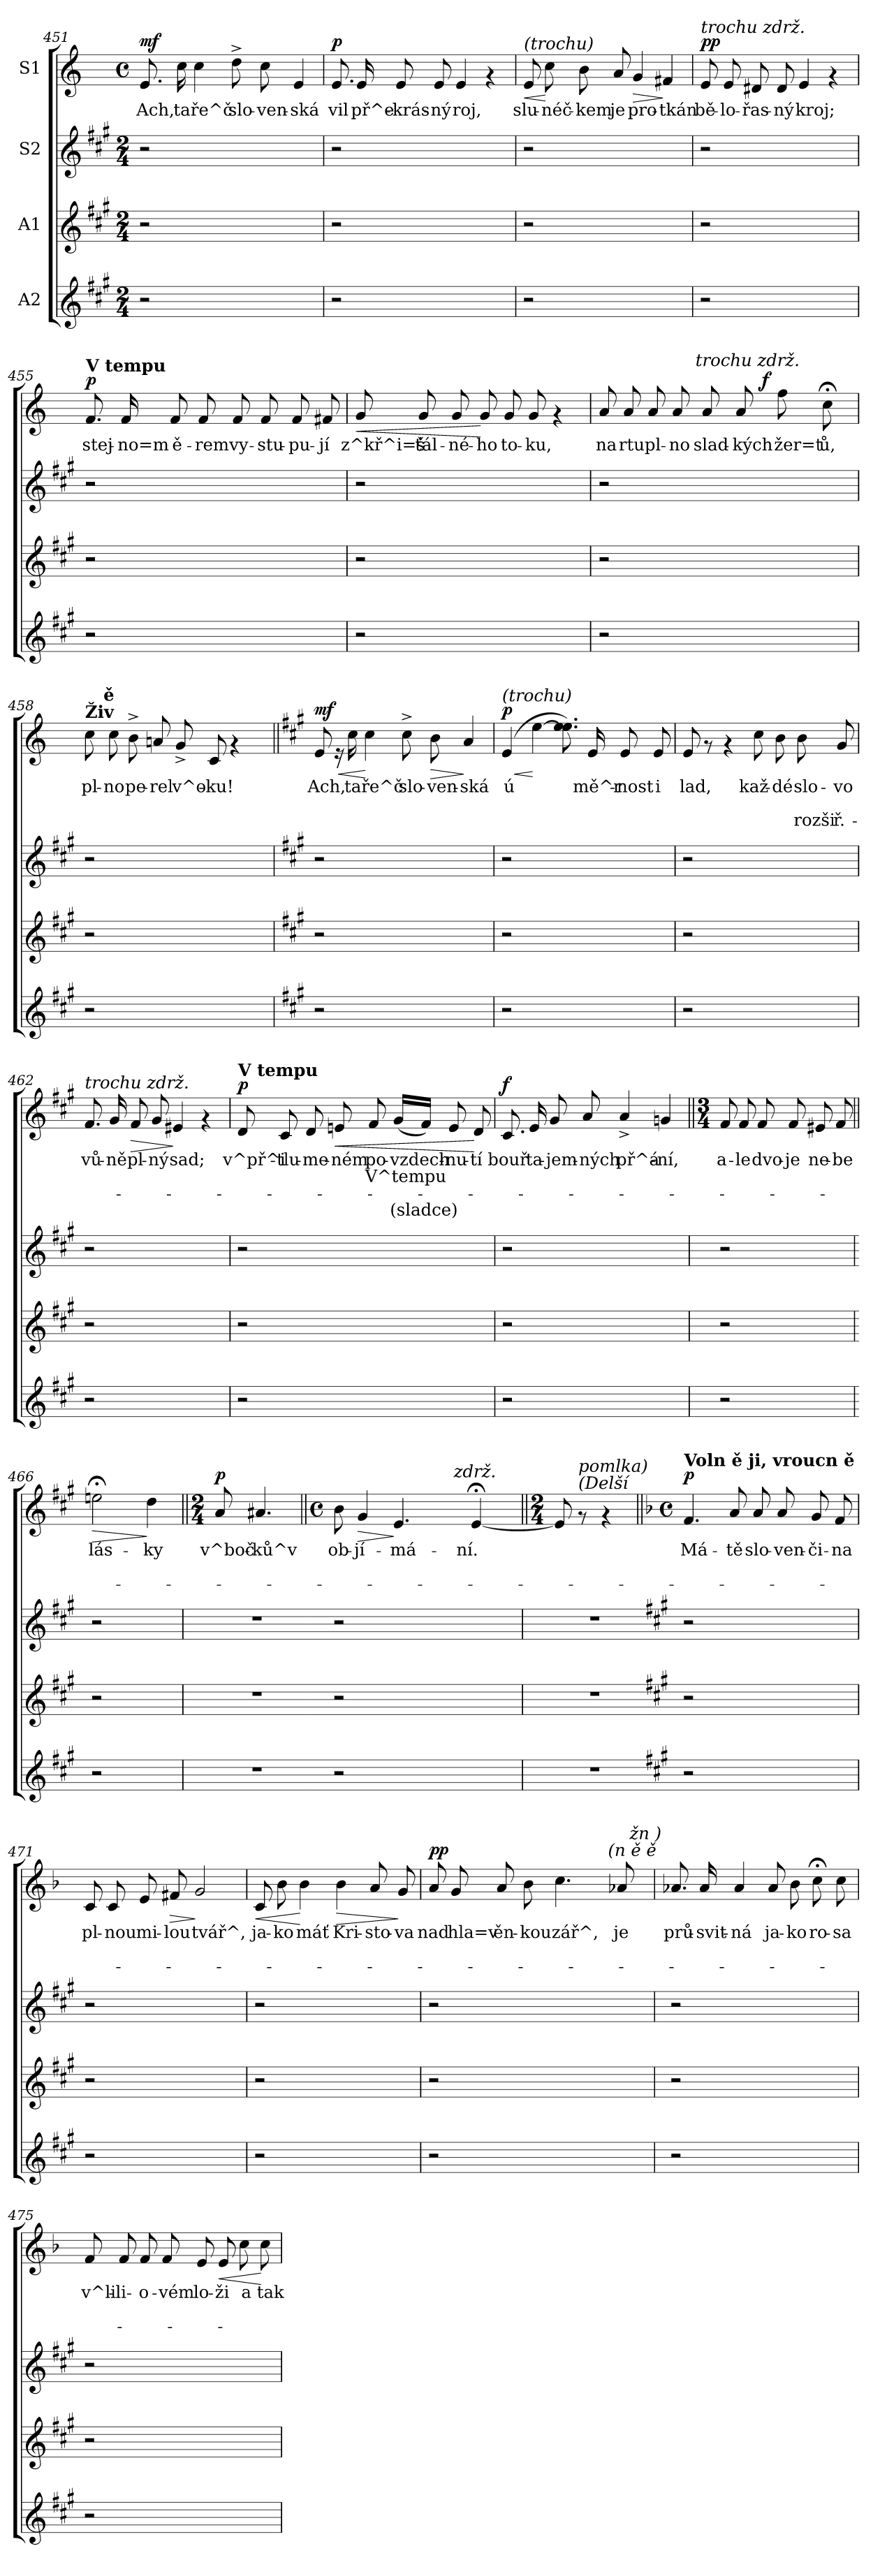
**kern	**kern	**kern	**kern	**text	**text	**text	**text	**dynam
*part4	*part3	*part2	*part1	*part1	*part1	*part1	*part1	*part1
*staff4	*staff3	*staff2	*staff1	*staff1	*staff1	*staff1	*staff1	*staff1
*I"A2	*I"A1	*I"S2	*I"S1	*	*	*	*	*
*clefG2	*clefG2	*clefG2	*clefG2	*	*	*	*	*
*k[f#c#g#]	*k[f#c#g#]	*k[f#c#g#]	*k[]	*	*	*	*	*
*A:	*A:	*A:	*C:	*	*	*	*	*
*M2/4	*M2/4	*M2/4	*M4/4	*	*	*	*	*
*	*	*	*met(c)	*	*	*	*	*
=451	=451	=451	=451	=451	=451	=451	=451	=451
!	!	!	!	!LO:LY:b:cj	!	!	!	!LO:DY:a
2r	2r	2r	8.e/	Ach,	.	.	.	mf
!	!	!	!	!LO:LY:b:cj	!	!	!	!
.	.	.	16cc\	ta	.	.	.	.
!	!	!	!	!LO:LY:b:cj	!	!	!	!
.	.	.	4cc\	ře^č	.	.	.	.
!	!	!	!	!LO:LY:b:cj	!	!	!	!
2ryy	2ryy	2ryy	8dd^>\	slo-	.	.	.	.
!	!	!	!	!LO:LY:b:cj	!	!	!	!
.	.	.	8cc\	-ven-	.	.	.	.
!	!	!	!	!LO:LY:b:cj	!	!	!	!
.	.	.	4e/	-ská	.	.	.	.
!!LO:LB:g=z
=452	=452	=452	=452	=452	=452	=452	=452	=452
!	!	!	!	!LO:LY:b:cj	!	!	!	!LO:DY:a
2r	2r	2r	8.e/	vil	.	.	.	p
!	!	!	!	!LO:LY:b:cj	!	!	!	!
.	.	.	16e/	př^e-	.	.	.	.
!	!	!	!	!LO:LY:b:cj	!	!	!	!
.	.	.	8e/	-krás-	.	.	.	.
!	!	!	!	!LO:LY:b:cj	!	!	!	!
.	.	.	8e/	-ný	.	.	.	.
!	!	!	!	!LO:LY:b:cj	!	!	!	!
2ryy	2ryy	2ryy	4e/	roj,	.	.	.	.
.	.	.	4rf	.	.	.	.	.
=453	=453	=453	=453	=453	=453	=453	=453	=453
!	!	!	!LO:TX:a:i:t=(trochu)	!	!	!	!	!
!	!	!	!	!LO:LY:b:cj	!	!	!	!LO:HP:b
2r	2r	2r	8e/	slu-	.	.	.	<
!	!	!	!	!LO:LY:b:cj	!	!	!	!
.	.	.	8cc\	-néč-	.	.	.	[
!	!	!	!	!LO:LY:b:cj	!	!	!	!
.	.	.	8b\	-kem	.	.	.	.
!	!	!	!	!LO:LY:b:cj	!	!	!	!
.	.	.	8a/	je	.	.	.	.
!	!	!	!	!LO:LY:b:cj	!	!	!	!LO:HP:b
2ryy	2ryy	2ryy	4g/	pro-	.	.	.	>
!	!	!	!	!LO:LY:b:cj	!	!	!	!
.	.	.	4f#X/	-tkán	.	.	.	]
=454	=454	=454	=454	=454	=454	=454	=454	=454
!	!	!	!LO:TX:a:i:t=trochu zdrž.	!	!	!	!	!
!	!	!	!	!LO:LY:b:cj	!	!	!	!LO:DY:a
2r	2r	2r	8e/	bě-	.	.	.	pp
!	!	!	!	!LO:LY:b:cj	!	!	!	!
.	.	.	8e/	-lo-	.	.	.	.
!	!	!	!	!LO:LY:b:cj	!	!	!	!
.	.	.	8d#X/	-řas-	.	.	.	.
!	!	!	!	!LO:LY:b:cj	!	!	!	!
.	.	.	8d#/	-ný	.	.	.	.
!	!	!	!	!LO:LY:b:cj	!	!	!	!
2ryy	2ryy	2ryy	4e/	kroj;	.	.	.	.
.	.	.	4rf	.	.	.	.	.
!!LO:LB:g=z
=455	=455	=455	=455	=455	=455	=455	=455	=455
!	!	!	!LO:TX:a:B:t=V tempu	!	!	!	!	!
!	!	!	!	!LO:LY:b:cj	!	!	!	!LO:DY:a
2r	2r	2r	8.f/	stej-	.	.	.	p
!	!	!	!	!LO:LY:b:cj	!	!	!	!
.	.	.	16f/	-no=m	.	.	.	.
!	!	!	!	!LO:LY:b:cj	!	!	!	!
.	.	.	8f/	ě-	.	.	.	.
!	!	!	!	!LO:LY:b:cj	!	!	!	!
.	.	.	8f/	-rem	.	.	.	.
!	!	!	!	!LO:LY:b:cj	!	!	!	!
2ryy	2ryy	2ryy	8f/	vy-	.	.	.	.
!	!	!	!	!LO:LY:b:cj	!	!	!	!
.	.	.	8f/	-stu-	.	.	.	.
!	!	!	!	!LO:LY:b:cj	!	!	!	!
.	.	.	8f/	-pu-	.	.	.	.
!	!	!	!	!LO:LY:b:cj	!	!	!	!
.	.	.	8f#X/	-jí	.	.	.	.
=456	=456	=456	=456	=456	=456	=456	=456	=456
!	!	!	!	!LO:LY:b:cj	!	!	!	!LO:HP:b
2r	2r	2r	8g/	z^kř^i=š	.	.	.	<
!	!	!	!	!LO:LY:b:cj	!	!	!	!
.	.	.	8g/	ťál-	.	.	.	.
!	!	!	!	!LO:LY:b:cj	!	!	!	!
.	.	.	8g/	-né-	.	.	.	.
!	!	!	!	!LO:LY:b:cj	!	!	!	!
.	.	.	8g/	-ho	.	.	.	[
!	!	!	!	!LO:LY:b:cj	!	!	!	!
2ryy	2ryy	2ryy	8g/	to-	.	.	.	.
!	!	!	!	!LO:LY:b:cj	!	!	!	!
.	.	.	8g/	-ku,	.	.	.	.
.	.	.	4rf	.	.	.	.	.
=457	=457	=457	=457	=457	=457	=457	=457	=457
!	!	!	!LO:TX:a:i:t=cresc.	!	!	!	!	!
!	!	!	!	!LO:LY:b:cj	!	!	!	!
*	*	*	*^	*	*	*	*	*
*	*	*	*	*^	*	*	*	*	*
2r	2r	2r	8a/	2ryy	4ryy	na	.	.	.	.
!	!	!	!	!	!	!LO:LY:b:cj	!	!	!	!
.	.	.	8a/	.	.	rtu	.	.	.	.
!	!	!	!	!	!	!LO:LY:b:cj	!	!	!	!
.	.	.	8a/	.	8...ryy	pl-	.	.	.	.
!	!	!	!	!	!	!LO:LY:b:cj	!	!	!	!
.	.	.	8a/	.	.	-no	.	.	.	.
!	!	!	!	!	!LO:TX:a:i:t=trochu zdrž.	!	!	!	!	!
.	.	.	.	.	2ryy	.	.	.	.	.
!	!	!	!	!	!	!LO:LY:b:cj	!	!	!	!
2ryy	2ryy	2ryy	8a/	8ryy	.	slad-	.	.	.	.
!	!	!	!	!	!	!LO:LY:b:cj	!	!	!	!
.	.	.	8a/	16ryy	.	-kých	.	.	.	.
.	.	.	.	64ryy	.	.	.	.	.	.
!	!	!	!	!	!	!	!	!	!	!LO:DY:a
.	.	.	.	4ryy	.	.	.	.	.	f
!	!	!	!	!	!	!LO:LY:b:cj	!	!	!	!
.	.	.	8ff\	.	.	žer=t	.	.	.	.
!	!	!	!	!	!	!LO:LY:b:cj	!	!	!	!
.	.	.	8cc;<\	.	.	ů,	.	.	.	.
.	.	.	.	32.ryy	.	.	.	.	.	.
.	.	.	.	.	64ryy	.	.	.	.	.
!!LO:LB:g=z
=458	=458	=458	=458	=458	=458	=458	=458	=458	=458	=458
!	!	!	!LO:TX:a:B:t=Živ	!	!	!	!	!	!	!
!	!	!	!	!	!	!LO:LY:b:cj	!	!	!	!
*	*	*	*	*v	*v	*	*	*	*	*
2r	2r	2r	8cc\	16..ryy	pl-	.	.	.	.
!	!	!	!	!LO:TX:a:B:t=ě	!	!	!	!	!
.	.	.	.	2ryy	.	.	.	.	.
!	!	!	!	!	!LO:LY:b:cj	!	!	!	!
.	.	.	8cc\	.	-no	.	.	.	.
!	!	!	!	!	!LO:LY:b:cj	!	!	!	!
.	.	.	8b^>\	.	pe-	.	.	.	.
!	!	!	!	!	!LO:LY:b:cj	!	!	!	!
.	.	.	8an/	.	-rel	.	.	.	.
!	!	!	!	!	!LO:LY:b:cj	!	!	!	!
2ryy	2ryy	2ryy	8g^>/	.	v^o-	.	.	.	.
.	.	.	.	4ryy	.	.	.	.	.
!	!	!	!	!	!LO:LY:b:cj	!	!	!	!
.	.	.	8c/	.	-ku!	.	.	.	.
.	.	.	4rf	.	.	.	.	.	.
.	.	.	.	8ryy	.	.	.	.	.
.	.	.	.	64ryy	.	.	.	.	.
*	*	*	*v	*v	*	*	*	*	*
=459	=459	=459	=459||	=459||	=459||	=459||	=459||	=459||
*	*	*	*k[f#c#g#]	*	*	*	*	*
*	*	*	*A:	*	*	*	*	*
*	*	*	*^	*	*	*	*	*
!	!	!	!LO:TX:a:B:t=Tempo I.	!	!	!	!	!	!
!	!	!	!	!	!LO:LY:b:cj	!	!	!	!LO:HP:b
!	!	!	!	!	!	!	!	!	!LO:DY:n=1:a
*	*	*	*v	*v	*	*	*	*	*
2r	2r	2r	8e/	Ach,	.	.	.	< mf
.	.	.	16re	.	.	.	.	.
!	!	!	!	!LO:LY:b:cj	!	!	!	!
.	.	.	16cc#\	ta	.	.	.	.
!	!	!	!	!LO:LY:b:cj	!	!	!	!
.	.	.	4cc#\	ře^č	.	.	.	[
!	!	!	!	!LO:LY:b:cj	!	!	!	!
2ryy	2ryy	2ryy	8cc#^>\	slo-	.	.	.	.
!	!	!	!	!LO:LY:b:cj	!	!	!	!LO:HP:b
.	.	.	8b\	-ven-	.	.	.	>
!	!	!	!	!LO:LY:b:cj	!	!	!	!
.	.	.	4a/	-ská	.	.	.	]
=460	=460	=460	=460	=460	=460	=460	=460	=460
!	!	!	!LO:TX:a:i:t=(trochu)	!	!	!	!	!
!	!	!	!	!LO:LY:b:cj	!	!	!	!LO:HP:b
!	!	!	!	!	!	!	!	!LO:DY:n=1:a
2r	2r	2r	(>4e/	ú-	.	.	.	< p
!	!	!	!	!LO:LY:b:cj	!	!	!	!
.	.	.	[>4ee\	--	.	.	.	[
!	!	!	!	!LO:LY:b:cj	!	!	!	!
2ryy	2ryy	2ryy	8.ee\ 8.ee\])	--	.	.	.	.
!	!	!	!	!LO:LY:b:cj	!	!	!	!
.	.	.	16e/	-mě^r-	.	.	.	.
!	!	!	!	!LO:LY:b:cj	!	!	!	!
.	.	.	8e/	-nost	.	.	.	.
!	!	!	!	!LO:LY:b:cj	!	!	!	!
.	.	.	8e/	i	.	.	.	.
!!LO:PB:g=z
=461	=461	=461	=461	=461	=461	=461	=461	=461
!	!	!	!	!LO:LY:b:cj	!	!LO:LY:b:cj	!	!
2r	2r	2r	8e/	lad,	.	-	.	.
.	.	.	8rf	.	.	.	.	.
.	.	.	4rf	.	.	.	.	.
!	!	!	!	!LO:LY:b:cj	!	!LO:LY:b:cj	!	!
2ryy	2ryy	2ryy	8cc#\	-kaž-	.	--	.	.
!	!	!	!	!LO:LY:b:cj	!	!LO:LY:b:cj	!	!
.	.	.	8b\	-dé	.	-	.	.
!	!	!	!	!LO:LY:b:cj	!	!LO:LY:b:cj	!	!
.	.	.	8b\	-slo-	.	-rozši	.	.
!	!	!	!	!LO:LY:b:cj	!	!LO:LY:b:cj	!	!
.	.	.	8g#/	vo	.	ř.-	.	.
=462	=462	=462	=462	=462	=462	=462	=462	=462
!	!	!	!LO:TX:a:i:t=trochu zdrž.	!	!	!	!	!
!	!	!	!	!LO:LY:b:cj	!	!	!	!
2r	2r	2r	8.f#/	-vů-	.	.	.	.
!	!	!	!	!LO:LY:b:cj	!	!	!	!
.	.	.	16g#/	-ně	.	.	.	.
!	!	!	!	!LO:LY:b:cj	!	!	!	!LO:HP:b
.	.	.	8f#/	pl-	.	.	.	>
!	!	!	!	!LO:LY:b:cj	!	!	!	!
.	.	.	8g#/	-ný	.	.	.	.
!	!	!	!	!LO:LY:b:cj	!	!	!	!
2ryy	2ryy	2ryy	4e#X/	sad;	.	.	.	]
.	.	.	4rf	.	.	.	.	.
=463	=463	=463	=463	=463	=463	=463	=463	=463
!	!	!	!LO:TX:a:B:t=V tempu	!	!	!	!	!
!	!	!	!	!LO:LY:b:cj	!LO:LY:b:cj	!	!LO:LY:b:cj	!LO:DY:a
2r	2r	2r	8d/	v^př^i-	--	.	--	p
!	!	!	!	!LO:LY:b:cj	!LO:LY:b:cj	!	!LO:LY:b:cj	!
.	.	.	8c#/	-tlu-	--	.	--	.
!	!	!	!	!LO:LY:b:cj	!LO:LY:b:cj	!	!LO:LY:b:cj	!
.	.	.	8d/	-me-	--	.	--	.
!	!	!	!	!LO:LY:b:cj	!LO:LY:b:cj	!	!LO:LY:b:cj	!LO:HP:b
.	.	.	8en/	-ném	-	.	--	<
!	!	!	!	!LO:LY:b:cj	!LO:LY:b:cj	!	!LO:LY:b:cj	!
2ryy	2ryy	2ryy	8f#/	-po-	-V^tempu	.	-	.
!	!	!	!	!LO:LY:b:cj	!LO:LY:b:cj	!	!LO:LY:b:cj	!
.	.	.	(<16g#/L	-vzdech-	-	.	(sladce)	.
!	!	!	!	!LO:LY:b:cj	!LO:LY:b:cj	!	!LO:LY:b:cj	!
.	.	.	16f#/J)	.	.	.	.	.
!	!	!	!	!LO:LY:b:cj	!LO:LY:b:cj	!	!LO:LY:b:cj	!
.	.	.	8e/	nu-	-	.	.	.
!	!	!	!	!LO:LY:b:cj	!LO:LY:b:cj	!	!LO:LY:b:cj	!
.	.	.	8d/	tí	.	.	.	[
!!LO:LB:g=z
=464	=464	=464	=464	=464	=464	=464	=464	=464
!	!	!	!	!LO:LY:b:cj	!	!	!	!LO:DY:a
2r	2r	2r	8.c#/	bouř	.	.	.	f
!	!	!	!	!LO:LY:b:cj	!	!	!	!
.	.	.	16e/	ta-	.	.	.	.
!	!	!	!	!LO:LY:b:cj	!	!	!	!
.	.	.	8g#/	-jem-	.	.	.	.
!	!	!	!	!LO:LY:b:cj	!	!	!	!
.	.	.	8a/	-ných	.	.	.	.
!	!	!	!	!LO:LY:b:cj	!	!	!	!
2ryy	2ryy	2ryy	4a^>/	př^á-	.	.	.	.
!	!	!	!	!LO:LY:b:cj	!	!	!	!
.	.	.	4gn/	-ní,	.	.	.	.
=465	=465	=465	=465||	=465||	=465||	=465||	=465||	=465||
*	*	*	*M3/4	*	*	*	*	*
!	!	!	!	!LO:LY:b:cj	!	!	!	!
2r	2r	2r	8f#/	a-	.	.	.	.
!	!	!	!	!LO:LY:b:cj	!	!	!	!
.	.	.	8f#/	-le	.	.	.	.
!	!	!	!	!LO:LY:b:cj	!	!	!	!
.	.	.	8f#/	dvo-	.	.	.	.
!	!	!	!	!LO:LY:b:cj	!	!	!	!
.	.	.	8f#/	-je	.	.	.	.
!	!	!	!	!LO:LY:b:cj	!	!	!	!
4ryy	4ryy	4ryy	8e#X/	ne-	.	.	.	.
!	!	!	!	!LO:LY:b:cj	!	!	!	!
.	.	.	8f#/	-be	.	.	.	.
=466	=466	=466	=466||	=466||	=466||	=466||	=466||	=466||
!	!	!	!	!LO:LY:b:cj	!	!	!	!LO:HP:b
2r	2r	2r	2een;<\	lás-	.	.	.	>
!	!	!	!	!LO:LY:b:cj	!	!	!	!
4ryy	4ryy	4ryy	4dd\	-ky	.	.	.	]
=467	=467	=467	=467||	=467||	=467||	=467||	=467||	=467||
*	*	*	*M2/4	*	*	*	*	*
!	!	!	!	!LO:LY:b:cj	!	!	!	!LO:DY:a
2r	2r	2r	8a/	v^boč-	.	.	.	p
!	!	!	!	!LO:LY:b:cj	!	!	!	!
.	.	.	4.a#X/	-ků^v	.	.	.	.
!!LO:LB:g=z
=468	=468	=468	=468||	=468||	=468||	=468||	=468||	=468||
*	*	*	*M4/4	*	*	*	*	*
*	*	*	*met(c)	*	*	*	*	*
!	!	!	!	!LO:LY:b:cj	!	!	!	!
*	*	*	*^	*	*	*	*	*
2r	2r	2r	8b\	2ryy	ob-	.	.	.	.
!	!	!	!	!	!LO:LY:b:cj	!	!	!	!LO:HP:b
.	.	.	4g#/	.	-jí-	.	.	.	>
!	!	!	!	!	!LO:LY:b:cj	!	!	!	!
.	.	.	4.e/	.	-má-	.	.	.	]
2ryy	2ryy	2ryy	.	8ryy	.	.	.	.	.
.	.	.	.	32.ryy	.	.	.	.	.
!	!	!	!	!LO:TX:a:i:t=zdrž.	!	!	!	!	!
.	.	.	.	4ryy	.	.	.	.	.
!	!	!	!	!	!LO:LY:b:cj	!	!	!	!
.	.	.	[<4e;</	.	-ní.	.	.	.	.
.	.	.	.	16ryy	.	.	.	.	.
.	.	.	.	64ryy	.	.	.	.	.
*	*	*	*v	*v	*	*	*	*	*
=469	=469	=469	=469||	=469||	=469||	=469||	=469||	=469||
*	*	*	*M2/4	*	*	*	*	*
*	*	*	*^	*	*	*	*	*
!	!	!	!	!	!LO:LY:b:cj	!	!	!	!
*	*	*	*v	*v	*	*	*	*	*
2r	2r	2r	8e/]	.	.	.	.	.
!	!	!	!LO:TX:a:i:t=(Delší	!	!	!	!	!
!	!	!	!LO:TX:a:i:t=pomlka)	!	!	!	!	!
.	.	.	8rf	.	.	.	.	.
.	.	.	4rf	.	.	.	.	.
=470	=470	=470	=470||	=470||	=470||	=470||	=470||	=470||
*	*	*	*k[b-]	*	*	*	*	*
*	*	*	*F:	*	*	*	*	*
*	*	*	*M4/4	*	*	*	*	*
*	*	*	*met(c)	*	*	*	*	*
!	!	!	!LO:TX:a:B:t=Voln ě ji, vroucn ě	!	!	!	!	!
!	!	!	!	!LO:LY:b:cj	!	!	!	!LO:DY:a
2r	2r	2r	4.f/	Má-	.	.	.	p
!	!	!	!	!LO:LY:b:cj	!	!	!	!
.	.	.	8a/	-tě	.	.	.	.
!	!	!	!	!LO:LY:b:cj	!	!	!	!
2ryy	2ryy	2ryy	8a/	slo-	.	.	.	.
!	!	!	!	!LO:LY:b:cj	!	!	!	!
.	.	.	8a/	-ven-	.	.	.	.
!	!	!	!	!LO:LY:b:cj	!	!	!	!
.	.	.	8g/	-či-	.	.	.	.
!	!	!	!	!LO:LY:b:cj	!	!	!	!
.	.	.	8f/	-na	.	.	.	.
=471	=471	=471	=471	=471	=471	=471	=471	=471
!	!	!	!	!LO:LY:b:cj	!	!	!	!
2r	2r	2r	8c/	pl-	.	.	.	.
!	!	!	!	!LO:LY:b:cj	!	!	!	!
.	.	.	8c/	-nou	.	.	.	.
!	!	!	!	!LO:LY:b:cj	!	!	!	!
.	.	.	8e/	mi-	.	.	.	.
!	!	!	!	!LO:LY:b:cj	!	!	!	!LO:HP:b
.	.	.	8f#X/	-lou	.	.	.	>
!	!	!	!	!LO:LY:b:cj	!	!	!	!
2ryy	2ryy	2ryy	2g/	tvář^,	.	.	.	]
!!LO:LB:g=z
=472	=472	=472	=472	=472	=472	=472	=472	=472
!	!	!	!	!LO:LY:b:cj	!	!	!	!LO:HP:b
2r	2r	2r	8c/	ja-	.	.	.	<
!	!	!	!	!LO:LY:b:cj	!	!	!	!
.	.	.	8b-\	-ko	.	.	.	.
!	!	!	!	!LO:LY:b:cj	!	!	!	!
.	.	.	4b-\	máť	.	.	.	[
!	!	!	!	!LO:LY:b:cj	!	!	!	!LO:HP:b
2ryy	2ryy	2ryy	4b-\	Kri-	.	.	.	>
!	!	!	!	!LO:LY:b:cj	!	!	!	!
.	.	.	8a/	-sto-	.	.	.	.
!	!	!	!	!LO:LY:b:cj	!	!	!	!
.	.	.	8g/	-va	.	.	.	]
=473	=473	=473	=473	=473	=473	=473	=473	=473
!	!	!	!	!LO:LY:b:cj	!	!	!	!LO:DY:a
*	*	*	*^	*	*	*	*	*
*	*	*	*	*^	*	*	*	*	*
2r	2r	2r	8a/	2ryy	2ryy	nad	.	.	.	pp
!	!	!	!	!	!	!LO:LY:b:cj	!	!	!	!
.	.	.	8g/	.	.	hla=v	.	.	.	.
!	!	!	!	!	!	!LO:LY:b:cj	!	!	!	!
.	.	.	8a/	.	.	ěn-	.	.	.	.
!	!	!	!	!	!	!LO:LY:b:cj	!	!	!	!
.	.	.	8b-\	.	.	-kou	.	.	.	.
!	!	!	!	!	!	!LO:LY:b:cj	!	!	!	!
2ryy	2ryy	2ryy	4.cc\	4ryy	4ryy	zář^,	.	.	.	.
.	.	.	.	16.ryy	8ryy	.	.	.	.	.
!	!	!	!	!LO:TX:a:i:t=(n ě ě	!	!	!	!	!	!
.	.	.	.	8ryy	.	.	.	.	.	.
!	!	!	!	!	!	!LO:LY:b:cj	!	!	!	!
.	.	.	8a-X/	.	32.ryy	je	.	.	.	.
!	!	!	!	!	!LO:TX:a:i:t=žn )	!	!	!	!	!
.	.	.	.	.	16ryy	.	.	.	.	.
.	.	.	.	32ryy	.	.	.	.	.	.
.	.	.	.	.	64ryy	.	.	.	.	.
=474	=474	=474	=474	=474	=474	=474	=474	=474	=474	=474
!	!	!	!	!	!	!LO:LY:b:cj	!	!	!	!
*	*	*	*v	*v	*v	*	*	*	*	*
2r	2r	2r	8.a-X/	prů-	.	.	.	.
!	!	!	!	!LO:LY:b:cj	!	!	!	!
.	.	.	16a-/	-svit-	.	.	.	.
!	!	!	!	!LO:LY:b:cj	!	!	!	!
.	.	.	4a-/	-ná	.	.	.	.
!	!	!	!	!LO:LY:b:cj	!	!	!	!
2ryy	2ryy	2ryy	8a-/	ja-	.	.	.	.
!	!	!	!	!LO:LY:b:cj	!	!	!	!
.	.	.	8b-\	-ko	.	.	.	.
!	!	!	!	!LO:LY:b:cj	!	!	!	!
.	.	.	8cc;<\	ro-	.	.	.	.
!	!	!	!	!LO:LY:b:cj	!	!	!	!
.	.	.	8cc\	-sa	.	.	.	.
!!LO:LB:g=z
=475	=475	=475	=475	=475	=475	=475	=475	=475
!	!	!	!	!LO:LY:b:cj	!	!	!	!
2r	2r	2r	8f/	v^li-	.	.	.	.
!	!	!	!	!LO:LY:b:cj	!	!	!	!
.	.	.	8f/	-li-	.	.	.	.
!	!	!	!	!LO:LY:b:cj	!	!	!	!
.	.	.	8f/	-o-	.	.	.	.
!	!	!	!	!LO:LY:b:cj	!	!	!	!
.	.	.	8f/	-vém	.	.	.	.
!	!	!	!	!LO:LY:b:cj	!	!	!	!
2ryy	2ryy	2ryy	8e/	lo-	.	.	.	.
!	!	!	!	!LO:LY:b:cj	!	!	!	!LO:HP:b
.	.	.	8e/	-ži	.	.	.	<
!	!	!	!	!LO:LY:b:cj	!	!	!	!
.	.	.	8cc\	a	.	.	.	.
!	!	!	!	!LO:LY:b:cj	!	!	!	!
.	.	.	8cc\	tak	.	.	.	[
=	=	=	=	=	=	=	=	=
*-	*-	*-	*-	*-	*-	*-	*-	*-
